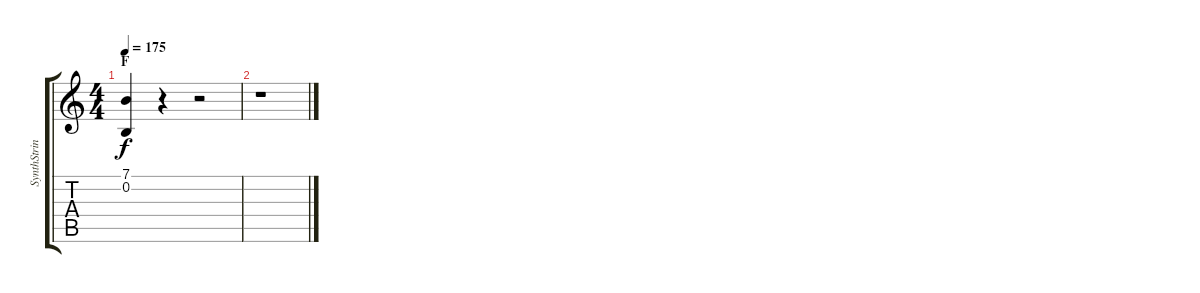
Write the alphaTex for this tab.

\track ("SynthString" "SynthStrin") {instrument tremolostrings}
\staff {score tabs}
\tuning (E4 B3 G3 D3 A2 E2) {hide}
\ts (4 4)
\section ("" "F")
\tempo 175
\clef g2
\ks c
(7.1{t} 0.2{t}).4{dy f} r.4 r.2 |
r.1
